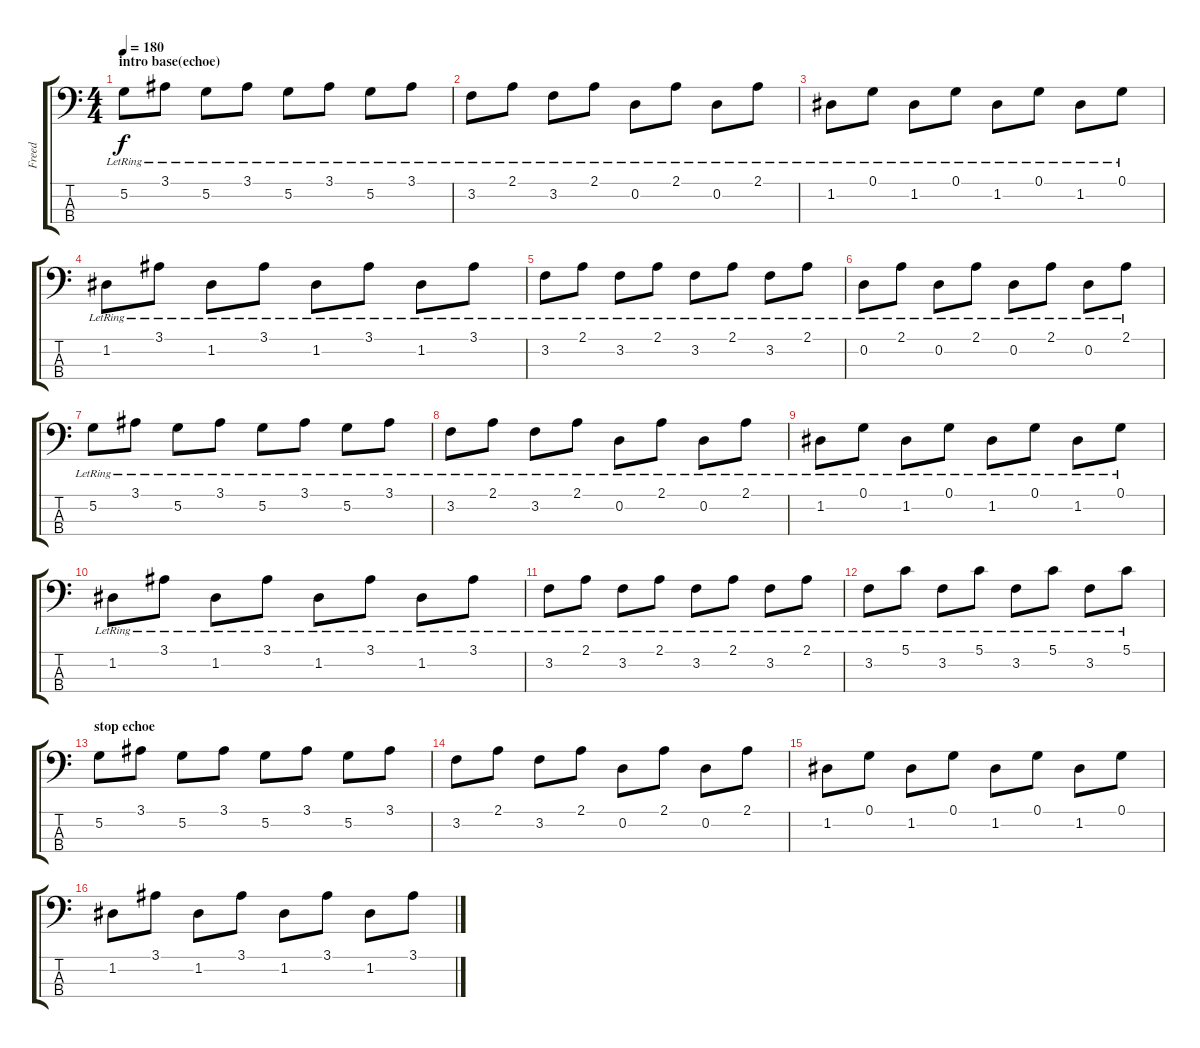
\track ("Freed" "Freed") {instrument electricbassfinger}
\staff {score tabs}
\tuning (G2 D2 A1 E1) {hide}
\ts (4 4)
\section ("" "intro base(echoe)")
\tempo 180
\clef f4
\ks c
5.2{lr}.8{dy f instrument electricbassfinger} 3.1{lr}.8 5.2{lr}.8 3.1{lr}.8 5.2{lr}.8 3.1{lr}.8 5.2{lr}.8 3.1{lr}.8 |
3.2{lr}.8 2.1{lr}.8 3.2{lr}.8 2.1{lr}.8 0.2{lr}.8 2.1{lr}.8 0.2{lr}.8 2.1{lr}.8 |
1.2{lr}.8 0.1{lr}.8 1.2{lr}.8 0.1{lr}.8 1.2{lr}.8 0.1{lr}.8 1.2{lr}.8 0.1{lr}.8 |
1.2{lr}.8 3.1{lr}.8 1.2{lr}.8 3.1{lr}.8 1.2{lr}.8 3.1{lr}.8 1.2{lr}.8 3.1{lr}.8 |
3.2{lr}.8 2.1{lr}.8 3.2{lr}.8 2.1{lr}.8 3.2{lr}.8 2.1{lr}.8 3.2{lr}.8 2.1{lr}.8 |
0.2{lr}.8 2.1{lr}.8 0.2{lr}.8 2.1{lr}.8 0.2{lr}.8 2.1{lr}.8 0.2{lr}.8 2.1{lr}.8 |
5.2{lr}.8 3.1{lr}.8 5.2{lr}.8 3.1{lr}.8 5.2{lr}.8 3.1{lr}.8 5.2{lr}.8 3.1{lr}.8 |
3.2{lr}.8 2.1{lr}.8 3.2{lr}.8 2.1{lr}.8 0.2{lr}.8 2.1{lr}.8 0.2{lr}.8 2.1{lr}.8 |
1.2{lr}.8 0.1{lr}.8 1.2{lr}.8 0.1{lr}.8 1.2{lr}.8 0.1{lr}.8 1.2{lr}.8 0.1{lr}.8 |
1.2{lr}.8 3.1{lr}.8 1.2{lr}.8 3.1{lr}.8 1.2{lr}.8 3.1{lr}.8 1.2{lr}.8 3.1{lr}.8 |
3.2{lr}.8 2.1{lr}.8 3.2{lr}.8 2.1{lr}.8 3.2{lr}.8 2.1{lr}.8 3.2{lr}.8 2.1{lr}.8 |
3.2{lr}.8 5.1{lr}.8 3.2{lr}.8 5.1{lr}.8 3.2{lr}.8 5.1{lr}.8 3.2{lr}.8 5.1{lr}.8 |
\section ("" "stop echoe")
5.2.8 3.1.8 5.2.8 3.1.8 5.2.8 3.1.8 5.2.8 3.1.8 |
3.2.8 2.1.8 3.2.8 2.1.8 0.2.8 2.1.8 0.2.8 2.1.8 |
1.2.8 0.1.8 1.2.8 0.1.8 1.2.8 0.1.8 1.2.8 0.1.8 |
1.2.8 3.1.8 1.2.8 3.1.8 1.2.8 3.1.8 1.2.8 3.1.8
